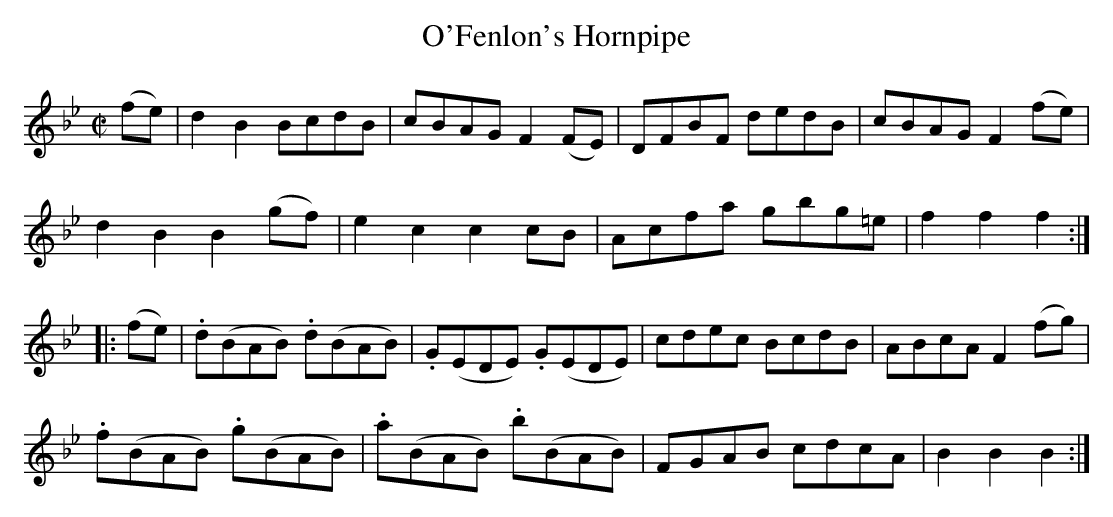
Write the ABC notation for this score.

X:1
T: O'Fenlon's Hornpipe
M: C|
L: 1/8
K: Bb
(fe)|d2 B2 BcdB|cBAG F2 (FE)|DFBF dedB|cBAG F2 (fe)|
d2 B2 B2 (gf)|e2 c2 c2 cB|Acfa gbg=e|f2 f2 f2:|
|:(fe)|.d(BAB) .d(BAB)|.G(EDE) .G(EDE)|cdec BcdB|ABcA F2 (fg)|
.f(BAB) .g(BAB)|.a(BAB) .b(BAB)|FGAB cdcA|B2 B2 B2:|
